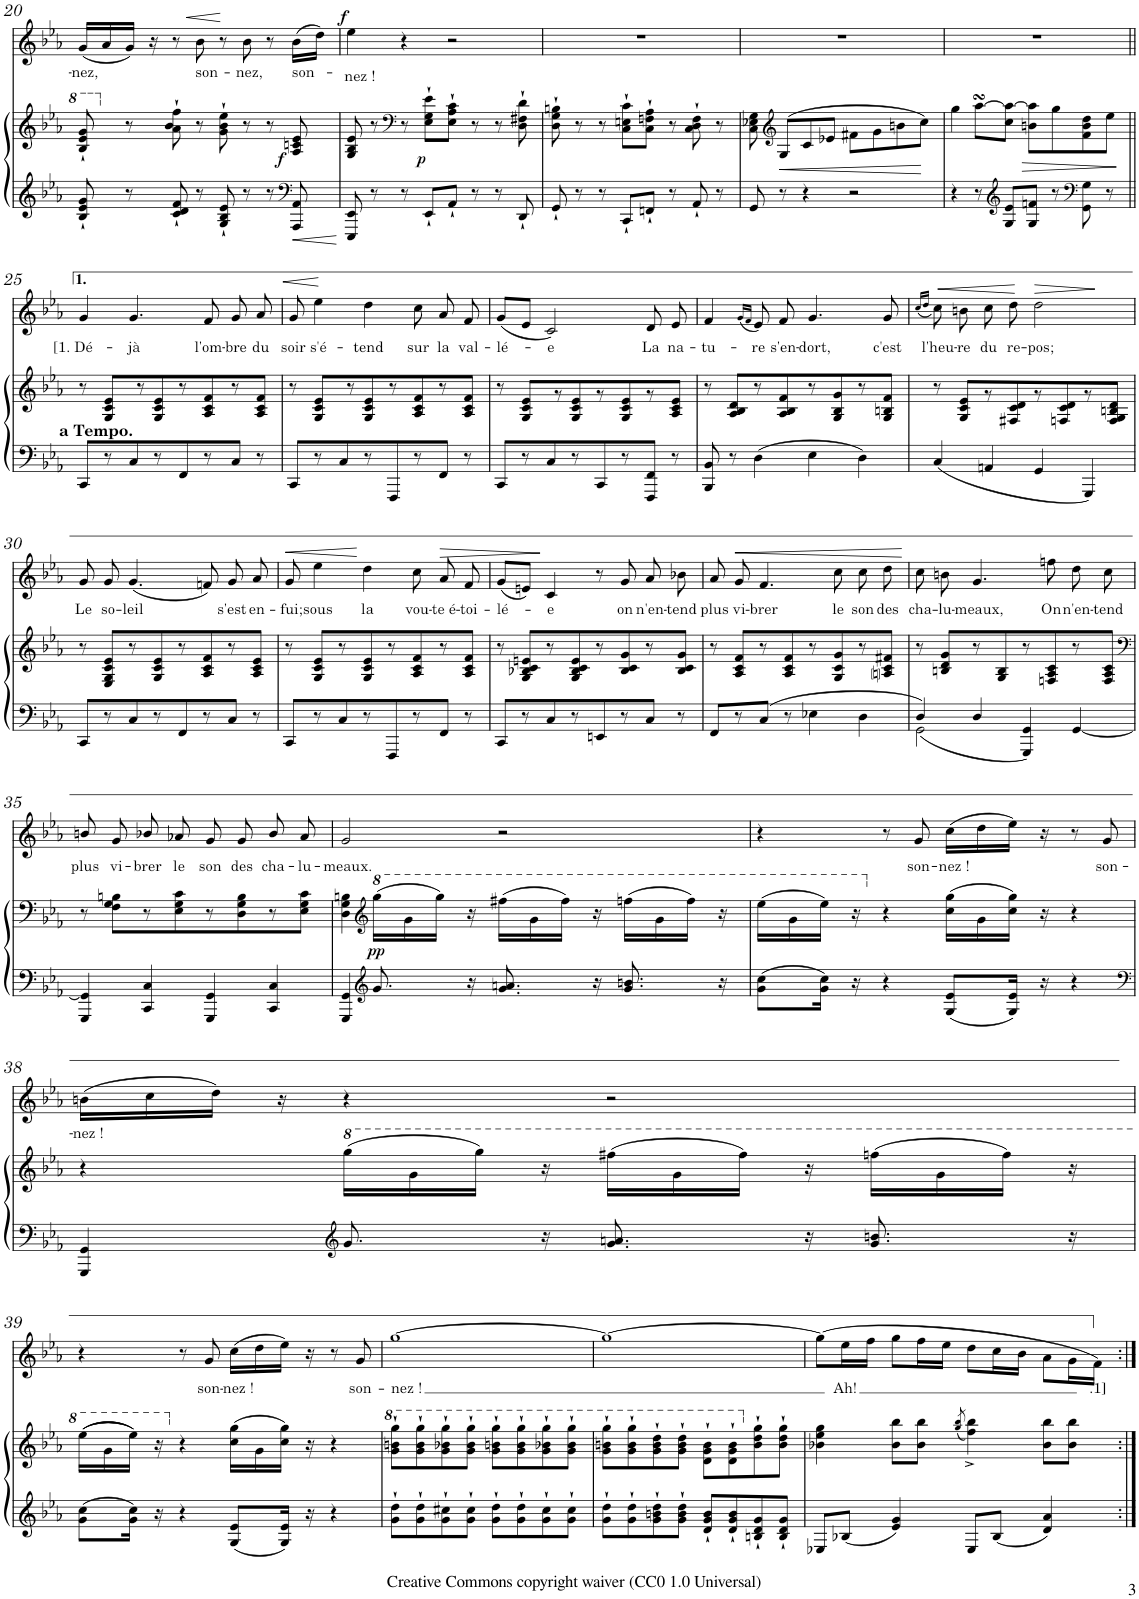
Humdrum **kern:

**kern	**kern	**dynam	**kern	**text	**dynam
*part2	*part2	*part2	*part1	*part1	*part1
*staff3	*staff2	*staff2/3	*staff1	*staff1	*staff1
*I"Piano	*	*	*I"Chant Voice	*	*
*I'Pno	*	*	*	*	*
!!LO:PB:g=z
*clefG2	*clefG2	*	*clefG2	*	*
*k[b-e-a-]	*k[b-e-a-]	*	*k[b-e-a-]	*	*
*M4/4	*M4/4	*	*M4/4	*	*
*met(c)	*met(c)	*	*met(c)	*	*
=20	=20	=20	=20	=20	=20
!	!	!	!	!LO:LY:b	!
8B-/` 8e-/` 8g/`	8b-/` 8ee-/` 8gg/`	.	(16g/LL	-nez,	.
.	.	.	16a-/	.	.
8r	8r	.	16g/JJ)	.	.
.	.	.	16r	.	.
8c/` 8d/` 8f/`	8a-\` 8b-\` 8ff\`	.	8r	.	.
!	!	!	!	!LO:LY:b	!LO:HP:b
8r	8r	.	8b-\	son-	<
8G/` 8B-/` 8e-/`	8g\` 8b-\` 8ee-\`	.	8r	.	.
!	!	!	!	!LO:LY:b	!
8r	8r	.	8b-\	-nez,	[
8r	8r	.	8r	.	.
*clefF4	*	*	*	*	*
!	!	!LO:DY:b	!	!LO:LY:b	!
8AAA-/ 8AA-/	8A-/ 8cn/ 8e-/	f	(16b-\LL	son-	.
.	.	.	16dd\JJ)	.	.
=21	=21	=21	=21	=21	=21
!	!	!	!	!LO:LY:b	!LO:DY:a
8EEE-/ 8EE-/	8G/ 8B-/ 8e-/	.	4ee-\	-nez !	f
8r	8r	.	.	.	.
*	*clefF4	*	*	*	*
8r	8r	.	4r	.	.
!	!	!LO:DY:b	!	!	!
8EE-`/L	8E-\` 8G\` 8e-\`L	p	.	.	.
8AA-`/J	8E-\` 8A-\` 8c\`J	.	2r	.	.
8r	8r	.	.	.	.
8r	8r	.	.	.	.
8DD`/	8D\` 8F#X\` 8d\`	.	.	.	.
=22	=22	=22	=22	=22	=22
8GG`/	8D\` 8G\` 8Bn\`	.	1r	.	.
8r	8r	.	.	.	.
8r	8r	.	.	.	.
8CC`/L	8C\` 8En\` 8c\`L	.	.	.	.
8FFn`/J	8C\` 8Fn\` 8A-\`J	.	.	.	.
8r	8r	.	.	.	.
8AA-`/	8C\` 8D\` 8F\`	.	.	.	.
8r	8r	.	.	.	.
=23	=23	=23	=23	=23	=23
8GG/	8C\ 8E-X\ 8G\	.	1r	.	.
*	*clefG2	*	*	*	*
!	!	!LO:HP:b	!	!	!
8r	(8G/L	<	.	.	.
4r	8c/	.	.	.	.
.	8e-X/J	.	.	.	.
2r	8f#X\L	.	.	.	.
.	8g\	.	.	.	.
.	8bn\	.	.	.	.
.	8cc\J)	.	.	.	.
.	.	[	.	.	.
=24	=24	=24	=24	=24	=24
4r	4gg\	.	1r	.	.
8r	[8aa-sSSs\L	.	.	.	.
*clefG2	*	*	*	*	*
8G/ 8e-/L	8cc\ 8aa-\_J	.	.	.	.
!	!	!LO:HP:b	!	!	!
8G/ 8fn/J	8bn\ 8aa-\]L	>	.	.	.
8r	8gg\	.	.	.	.
*clefF4	*	*	*	*	*
8GG\ 8G\	8f\ 8b\ 8dd\	.	.	.	.
8r	8ee-\J	.	.	.	.
.	.	]	.	.	.
!!LO:LB:g=z
=25||	=25||	=25||	=25||	=25||	=25||
!LO:TX:a:B:t=a Tempo.	!	!	!	!	!
!	!	!	!	!LO:LY:b	!
8CC/L	8r	.	4g/	[1. Dé-	.
8r	8G/ 8c/ 8e-/L	.	.	.	.
!	!	!	!	!LO:LY:b	!
8C/	8r	.	4.g/	-jà	.
8r	8G/ 8c/ 8e-/	.	.	.	.
8FF/	8r	.	.	.	.
!	!	!	!	!LO:LY:b	!
8r	8A-/ 8c/ 8f/	.	8f/	l'om-	.
!	!	!	!	!LO:LY:b	!
8C/J	8r	.	8g/	-bre	.
!	!	!	!	!LO:LY:b	!
8r	8A-/ 8c/ 8f/J	.	8a-/	du	.
=26	=26	=26	=26	=26	=26
!	!	!	!	!LO:LY:b	!LO:HP:b
8CC/L	8r	.	8g/	soir	<
!	!	!	!	!LO:LY:b	!
8r	8G/ 8c/ 8e-/L	.	4ee-\	s'é-	.
8C/	8r	.	.	.	.
!	!	!	!	!LO:LY:b	!
8r	8G/ 8c/ 8e-/	.	4dd\	-tend	[
8FFF/	8r	.	.	.	.
!	!	!	!	!LO:LY:b	!
8r	8A-/ 8c/ 8f/	.	8cc\	sur	.
!	!	!	!	!LO:LY:b	!
8FF/J	8r	.	8a-/	la	.
!	!	!	!	!LO:LY:b	!
8r	8A-/ 8c/ 8f/J	.	8f/	val-	.
=27	=27	=27	=27	=27	=27
!	!	!	!	!LO:LY:b	!
8CC/L	8r	.	(8g/L	-lé-	.
8r	8G/ 8c/ 8e-/L	.	8e-/J	.	.
!	!	!	!	!LO:LY:b	!
8C/	8r	.	2c/)	-e	.
8r	8G/ 8c/ 8e-/	.	.	.	.
8CC/	8r	.	.	.	.
8r	8G/ 8c/ 8e-/	.	.	.	.
!	!	!	!	!LO:LY:b	!
8FFF/ 8FF/J	8r	.	8d/	La	.
!	!	!	!	!LO:LY:b	!
8r	8A-/ 8c/ 8e-/J	.	8e-/	na-	.
=28	=28	=28	=28	=28	=28
!	!	!	!	!LO:LY:b	!
8BBB-/ 8BB-/	8r	.	4f/	-tu-	.
8r	8A-/ 8B-/ 8d/L	.	.	.	.
.	.	.	(16qg/LL	.	.
.	.	.	16qf/JJ	.	.
!	!	!	!	!LO:LY:b	!
4D\	8r	.	8e-/)	-re	.
!	!	!	!	!LO:LY:b	!
.	8A-/ 8B-/ 8f/	.	8f/	s'en-	.
!	!	!	!	!LO:LY:b	!
4E-\	8r	.	4.g/	-dort,	.
.	8G/ 8B-/ 8g/	.	.	.	.
4D\	8r	.	.	.	.
!	!	!	!	!LO:LY:b	!
.	8G/ 8Bn/ 8f/J	.	8g/	c'est	.
=29	=29	=29	=29	=29	=29
.	.	.	(16qcc/LL	.	.
.	.	.	16qdd/JJ	.	.
!	!	!	!	!LO:LY:b	!
4C/	8r	.	8cc\)	l'heu-	.
!	!	!	!	!LO:LY:b	!
.	8G/ 8c/ 8e-/L	.	8bn\	-re	.
!	!	!	!	!LO:LY:b	!
4AAn/	8r	.	8cc\	du	.
!	!	!	!	!LO:LY:b	!
.	8F#X/ 8c/ 8d/	.	8dd\	re-	.
!	!	!	!	!LO:LY:b	!LO:HP:b
4GG/	8r	.	2dd\	-pos;	>
.	8Fn/ 8c/ 8d/	.	.	.	.
4GGG/	8r	.	.	.	.
.	8F/ 8G/ 8Bn/ 8d/J	.	.	.	.
.	.	.	.	.	]
!!LO:LB:g=z
=30	=30	=30	=30	=30	=30
!	!	!	!	!LO:LY:b	!
*	*	*	*^	*	*
8CC/L	8r	.	8g/	8ryy	Le	.
!	!	!	!	!	!LO:LY:b	!
*	*	*	*v	*v	*	*
8r	8E-/ 8G/ 8c/ 8e-/L	.	8g/	so-	.
!	!	!	!	!LO:LY:b	!
8C/	8r	.	(4.g/	-leil	.
8r	8G/ 8c/ 8e-/	.	.	.	.
8FF/	8r	.	.	.	.
*	*	*	*^	*	*
8r	8A-/ 8c/ 8f/	.	8fn/)	8ryy	.	.
!	!	!	!	!	!LO:LY:b	!
8C/J	8r	.	8g/	4ryy	s'est	.
!	!	!	!	!	!LO:LY:b	!
8r	8A-/ 8c/ 8e-/J	.	8a-/	.	en-	.
*	*	*	*v	*v	*	*
=31	=31	=31	=31	=31	=31
!	!	!	!	!LO:LY:b	!LO:HP:b
8CC/L	8r	.	8g/	-fui;	<
!	!	!	!	!LO:LY:b	!
8r	8G/ 8c/ 8e-/L	.	4ee-\	sous	.
8C/	8r	.	.	.	.
!	!	!	!	!LO:LY:b	!
8r	8G/ 8c/ 8e-/	.	4dd\	la	[
8FFF/	8r	.	.	.	.
!	!	!	!	!LO:LY:b	!
8r	8A-/ 8c/ 8f/	.	8cc\	vou-	.
!	!	!	!	!LO:LY:b	!LO:HP:b
8FF/J	8r	.	8a-/	-te é-	>
!	!	!	!	!LO:LY:b	!
8r	8A-/ 8c/ 8f/J	.	8f/	-toi-	.
=32	=32	=32	=32	=32	=32
!	!	!	!	!LO:LY:b	!
8CC/L	8r	.	(8g/L	-lé-	.
8r	8G/ 8B-X/ 8c/ 8en/L	.	8en/J)	.	.
!	!	!	!	!LO:LY:b	!
8C/	8r	.	4c/	-e	]
8r	8G/ 8B-/ 8c/ 8e/	.	.	.	.
8EEn/	8r	.	8r	.	.
!	!	!	!	!LO:LY:b	!
8r	8B-/ 8c/ 8g/	.	8g/	on	.
!	!	!	!	!LO:LY:b	!
8C/J	8r	.	8a-/	n'en-	.
!	!	!	!	!LO:LY:b	!
8r	8B-/ 8c/ 8g/J	.	8b-X\	-tend	.
=33	=33	=33	=33	=33	=33
!	!	!	!	!LO:LY:b	!
8FF/L	8r	.	8a-/	plus	.
!	!	!	!	!LO:LY:b	!LO:HP:b
8r	8A-/ 8c/ 8f/L	.	8g/	vi-	<
!	!	!	!	!LO:LY:b	!
8C/J	8r	.	4.f/	-brer	.
8r	8A-/ 8c/ 8f/	.	.	.	.
4E-X\	8r	.	.	.	.
!	!	!	!	!LO:LY:b	!
.	8G/ 8c/ 8g/	.	8cc\	le	.
!	!	!	!	!LO:LY:b	!
4D\	8r	.	8cc\	son	.
!	!	!	!	!LO:LY:b	!
.	8Anj/ 8c/ 8f#X/J	.	8dd\	des	.
.	.	.	.	.	[
=34	=34	=34	=34	=34	=34
*^	*	*	*	*	*
!	!	!	!	!	!LO:LY:b	!
4D/	(2.GG\	8r	.	8cc\	cha-	.
!	!	!	!	!	!LO:LY:b	!
.	.	8Bn/ 8d/ 8g/L	.	8bn\	-lu-	.
!	!	!	!	!	!LO:LY:b	!
4D/	.	8r	.	4.g/	-meaux,	.
.	.	8G/ 8B/	.	.	.	.
4GGG/ 4GG/	.	8r	.	.	.	.
!	!	!	!	!	!LO:LY:b	!
.	.	8Fn/ 8A-/ 8c/	.	8ffn\	On	.
!	!	!	!	!	!LO:LY:b	!
[<4GG/	4ryy	8r	.	8dd\	n'en-	.
!	!	!	!	!	!LO:LY:b	!
.	.	8F/ 8A-/ 8c/J	.	8cc\	-tend	.
*v	*v	*	*	*	*	*
!!LO:LB:g=z
=35	=35	=35	=35	=35	=35
*	*clefF4	*	*	*	*
!	!	!	!	!LO:LY:b	!
4GGG/ 4GG/]	8r	.	8bn/	plus	.
!	!	!	!	!LO:LY:b	!
.	8F\ 8G\ 8Bn\L	.	8g/	vi-	.
!	!	!	!	!LO:LY:b	!
4CC/ 4C/	8r	.	8b-X/	-brer	.
!	!	!	!	!LO:LY:b	!
.	8E-\ 8G\ 8c\	.	8a-X/	le	.
!	!	!	!	!LO:LY:b	!
4GGG/ 4GG/	8r	.	8g/	son	.
!	!	!	!	!LO:LY:b	!
.	8D\ 8G\ 8B\	.	8g/	des	.
!	!	!	!	!LO:LY:b	!
4CC/ 4C/	8r	.	8b-/	cha-	.
!	!	!	!	!LO:LY:b	!
.	8E-\ 8G\ 8c\J	.	8a-/	-lu-	.
=36	=36	=36	=36	=36	=36
!	!	!	!	!LO:LY:b	!
4GGG/ 4GG/	4D\ 4G\ 4Bn\	.	2g/	-meaux.	.
*clefG2	*clefG2	*	*	*	*
*	*8va	*	*	*	*
!	!	!LO:DY:b	!	!	!
8.g/	16ggg\LL	pp	.	.	.
.	16gg\	.	.	.	.
.	16ggg\JJ)	.	.	.	.
16r	16r	.	.	.	.
8.g/ 8.an/	(16fff#X\LL	.	2r	.	.
.	16gg\	.	.	.	.
.	16fff#\JJ)	.	.	.	.
16r	16r	.	.	.	.
8.g/ 8.bn/	(16fffn\LL	.	.	.	.
.	16gg\	.	.	.	.
.	16fff\JJ)	.	.	.	.
16r	16r	.	.	.	.
=37	=37	=37	=37	=37	=37
8g\ 8cc\L	(16eee-\LL	.	4r	.	.
.	16gg\	.	.	.	.
16g\ 16cc\Jk	16eee-\JJ)	.	.	.	.
16r	16r	.	.	.	.
*	*X8va	*	*	*	*
4r	4r	.	8r	.	.
!	!	!	!	!LO:LY:b	!
.	.	.	8g/	son-	.
!	!	!	!	!LO:LY:b	!
8G/ 8e-/L	(16cc\ 16gg\LL	.	(16cc\LL	-nez !	.
.	16g\	.	16dd\	.	.
16G/ 16e-/Jk	16cc\ 16gg\JJ)	.	16ee-\JJ)	.	.
16r	16r	.	16r	.	.
4r	4r	.	8r	.	.
!	!	!	!	!LO:LY:b	!
.	.	.	8g/	son-	.
!!LO:LB:g=z
=38	=38	=38	=38	=38	=38
*clefF4	*	*	*	*	*
!	!	!	!	!LO:LY:b	!
4GGG/ 4GG/	4r	.	(16bn\LL	-nez !	.
.	.	.	16cc\	.	.
.	.	.	16dd\JJ)	.	.
.	.	.	16r	.	.
*clefG2	*	*	*	*	*
*	*8va	*	*	*	*
8.g/	(16ggg\LL	.	4r	.	.
.	16gg\	.	.	.	.
.	16ggg\JJ)	.	.	.	.
16r	16r	.	.	.	.
8.g/ 8.an/	(16fff#X\LL	.	2r	.	.
.	16gg\	.	.	.	.
.	16fff#\JJ)	.	.	.	.
16r	16r	.	.	.	.
8.g/ 8.bn/	(16fffn\LL	.	.	.	.
.	16gg\	.	.	.	.
.	16fff\JJ)	.	.	.	.
16r	16r	.	.	.	.
!!LO:LB:g=z
=39	=39	=39	=39	=39	=39
8g\ 8cc\L	((16eee-\LL	.	4r	.	.
.	16gg\	.	.	.	.
16g\ 16cc\Jk	16eee-\JJ))	.	.	.	.
16r	16r	.	.	.	.
*	*X8va	*	*	*	*
4r	4r	.	8r	.	.
!	!	!	!	!LO:LY:b	!
.	.	.	8g/	son-	.
!	!	!	!	!LO:LY:b	!
8G/ 8e-/L	(16cc\ 16gg\LL	.	(16cc\LL	-nez !	.
.	16g\	.	16dd\	.	.
16G/ 16e-/Jk	16cc\ 16gg\JJ)	.	16ee-\JJ)	.	.
16r	16r	.	16r	.	.
4r	4r	.	8r	.	.
!	!	!	!	!LO:LY:b	!
.	.	.	8g/	son-	.
=40	=40	=40	=40	=40	=40
*	*8va	*	*	*	*
!	!	!	!	!LO:LY:b	!
8g\` 8dd\`L	8gg\` 8bbn\` 8ggg\`L	.	[1gg	-nez !	.
8g\` 8dd\`	8gg\` 8bb\` 8ggg\`	.	.	.	.
8g\` 8cc#X\`	8gg\` 8bb-X\` 8ggg\`	.	.	.	.
8g\` 8cc#\`J	8gg\` 8bb-\` 8ggg\`J	.	.	.	.
8g\` 8dd\`L	8gg\` 8bbn\` 8ggg\`L	.	.	.	.
8g\` 8dd\`	8gg\` 8bb\` 8ggg\`	.	.	.	.
8g\` 8cc#\`	8gg\` 8bb-X\` 8ggg\`	.	.	.	.
8g\` 8cc#\`J	8gg\` 8bb-\` 8ggg\`J	.	.	.	.
=41	=41	=41	=41	=41	=41
8g\` 8dd\`L	8gg\` 8bbn\` 8ggg\`L	.	1gg_	.	.
8g\` 8dd\`	8gg\` 8bb\` 8ggg\`	.	.	.	.
8g\` 8bn\` 8dd\`	8gg\` 8bb\` 8ddd\`	.	.	.	.
8g\` 8b\` 8dd\`J	8gg\` 8bb\` 8ddd\`J	.	.	.	.
8d/` 8g/` 8b/`L	8dd\` 8gg\` 8bb\`L	.	.	.	.
8d/` 8g/` 8b/`	8dd\` 8gg\` 8bb\`	.	.	.	.
*	*X8va	*	*	*	*
8Bn/` 8d/` 8g/`	8b\` 8dd\` 8gg\`	.	.	.	.
8B/` 8d/` 8g/`J	8b\` 8dd\` 8gg\`J	.	.	.	.
=42	=42	=42	=42	=42	=42
8E-X/L	4b-X\ 4ee-\ 4gg\	.	(8gg\L]	.	.
!	!	!	!	!LO:LY:b	!
8B-X/J	.	.	16ee-\L	Ah!	.
.	.	.	16ff\JJ	.	.
4e-/ 4g/	8b-\ 8bb-\L	.	8gg\L	.	.
.	8b-\ 8bb-\J	.	16ff\L	.	.
.	.	.	16ee-\JJ	.	.
.	(8qgg/ 8qbb-/	.	.	.	.
8E-/L	4ff\^< 4bb-\^<)	.	8dd\L	.	.
8B-/J	.	.	16cc\L	.	.
.	.	.	16b-\JJ	.	.
4d/ 4a-/	8b-\ 8bb-\L	.	8a-\L	.	.
.	8b-\ 8bb-\J	.	16g\L	.	.
!	!	!	!	!LO:LY:b	!
.	.	.	16f\JJ)	.1]	.
=:|!	=:|!	=:|!	=:|!	=:|!	=:|!
*-	*-	*-	*-	*-	*-
